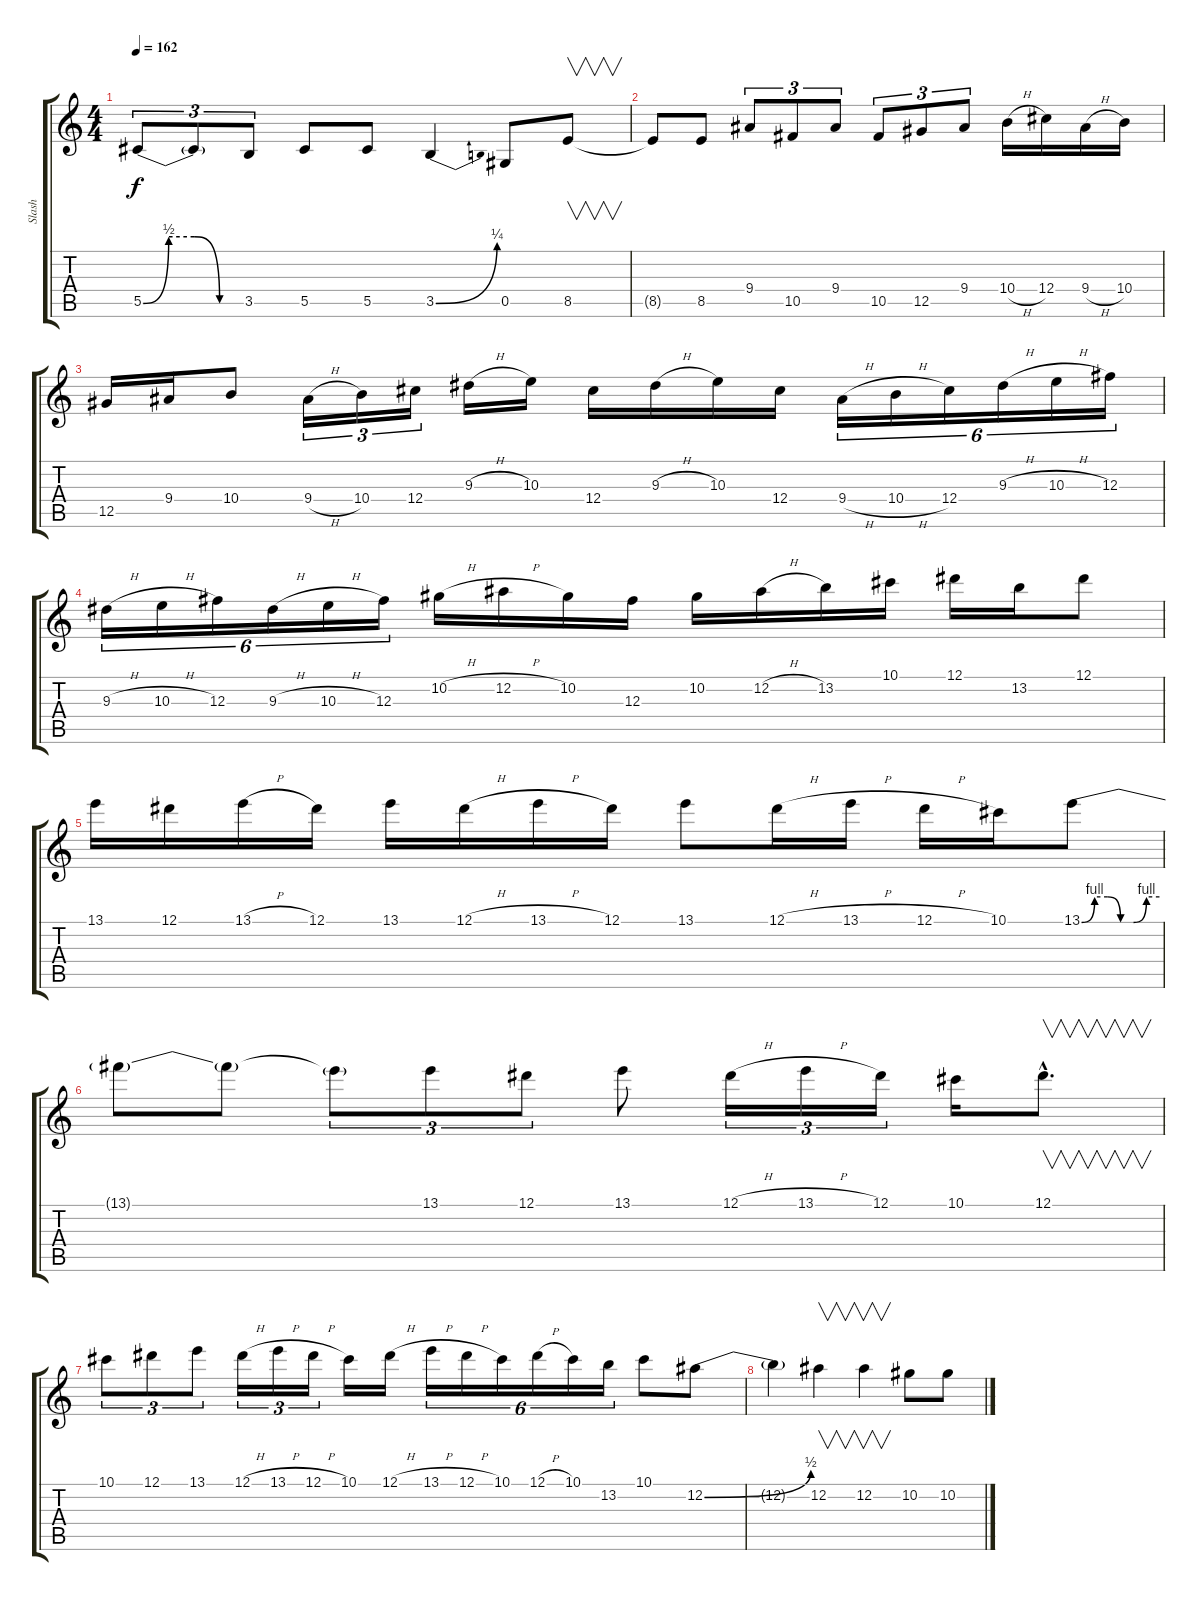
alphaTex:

\track ("Slash" "Slash") {instrument overdrivenguitar}
\staff {score tabs}
\tuning (Eb4 Bb3 Gb3 Db3 Ab2 Eb2) {hide}
\ts (4 4)
\tempo 162
\clef g2
\ks c
5.5{be (custom 0 0 15 2 30 2 45 0 60 0)}.8{tu (3 2) dy f} 5.5{t}.8{tu (3 2)} 3.5.8{tu (3 2)} 5.5.8 5.5.8 3.5{be (bend 0 0 60 1)}.4 0.5.8 8.5.8{v} |
8.5{t}.8 8.5.8 9.4.8{tu (3 2)} 10.5.8{tu (3 2)} 9.4.8{tu (3 2)} 10.5.8{tu (3 2)} 12.5.8{tu (3 2)} 9.4.8{tu (3 2)} 10.4{h}.16 12.4.16 9.4{h}.16 10.4.16 |
12.5.16 9.4.16 10.4.8 9.4{h}.16{tu (3 2)} 10.4.16{tu (3 2)} 12.4.16{tu (3 2)} 9.3{h}.16 10.3.16 12.4.16 9.3{h}.16 10.3.16 12.4.16 9.4{h}.16{tu (6 4)} 10.4{h}.16{tu (6 4)} 12.4.16{tu (6 4)} 9.3{h}.16{tu (6 4)} 10.3{h}.16{tu (6 4)} 12.3.16{tu (6 4)} |
9.3{h}.16{tu (6 4)} 10.3{h}.16{tu (6 4)} 12.3.16{tu (6 4)} 9.3{h}.16{tu (6 4)} 10.3{h}.16{tu (6 4)} 12.3.16{tu (6 4)} 10.2{h}.16 12.2{h}.16 10.2.16 12.3.16 10.2.16 12.2{h}.16 13.2.16 10.1.16 12.1.16 13.2.16 12.1.8 |
13.1.16 12.1.16 13.1{h}.16 12.1.16 13.1.16 12.1{h}.16 13.1{h}.16 12.1.16 13.1.8 12.1{h}.16 13.1{h}.16 12.1{h}.16 10.1.16 13.1{be (custom 0 0 10 4 20 4 30 0 40 0 50 4 60 4)}.8 |
13.1{t}.8 13.1{t}.8 13.1{t}.8{tu (3 2)} 13.1.8{tu (3 2)} 12.1.8{tu (3 2)} 13.1.8 12.1{h}.16{tu (3 2)} 13.1{h}.16{tu (3 2)} 12.1.16{tu (3 2)} 10.1.16 12.1{hac}.8{v d} |
10.1.8{tu (3 2)} 12.1.8{tu (3 2)} 13.1.8{tu (3 2)} 12.1{h}.16{tu (3 2)} 13.1{h}.16{tu (3 2)} 12.1{h}.16{tu (3 2)} 10.1.16 12.1{h}.16 13.1{h}.16{tu (6 4)} 12.1{h}.16{tu (6 4)} 10.1.16{tu (6 4)} 12.1{h}.16{tu (6 4)} 10.1.16{tu (6 4)} 13.2.16{tu (6 4)} 10.1.8 12.2{be (bend 0 0 60 2)}.8 |
12.2{t}.4 12.2.4{v} 12.2.4{v} 10.2.8 10.2.8
